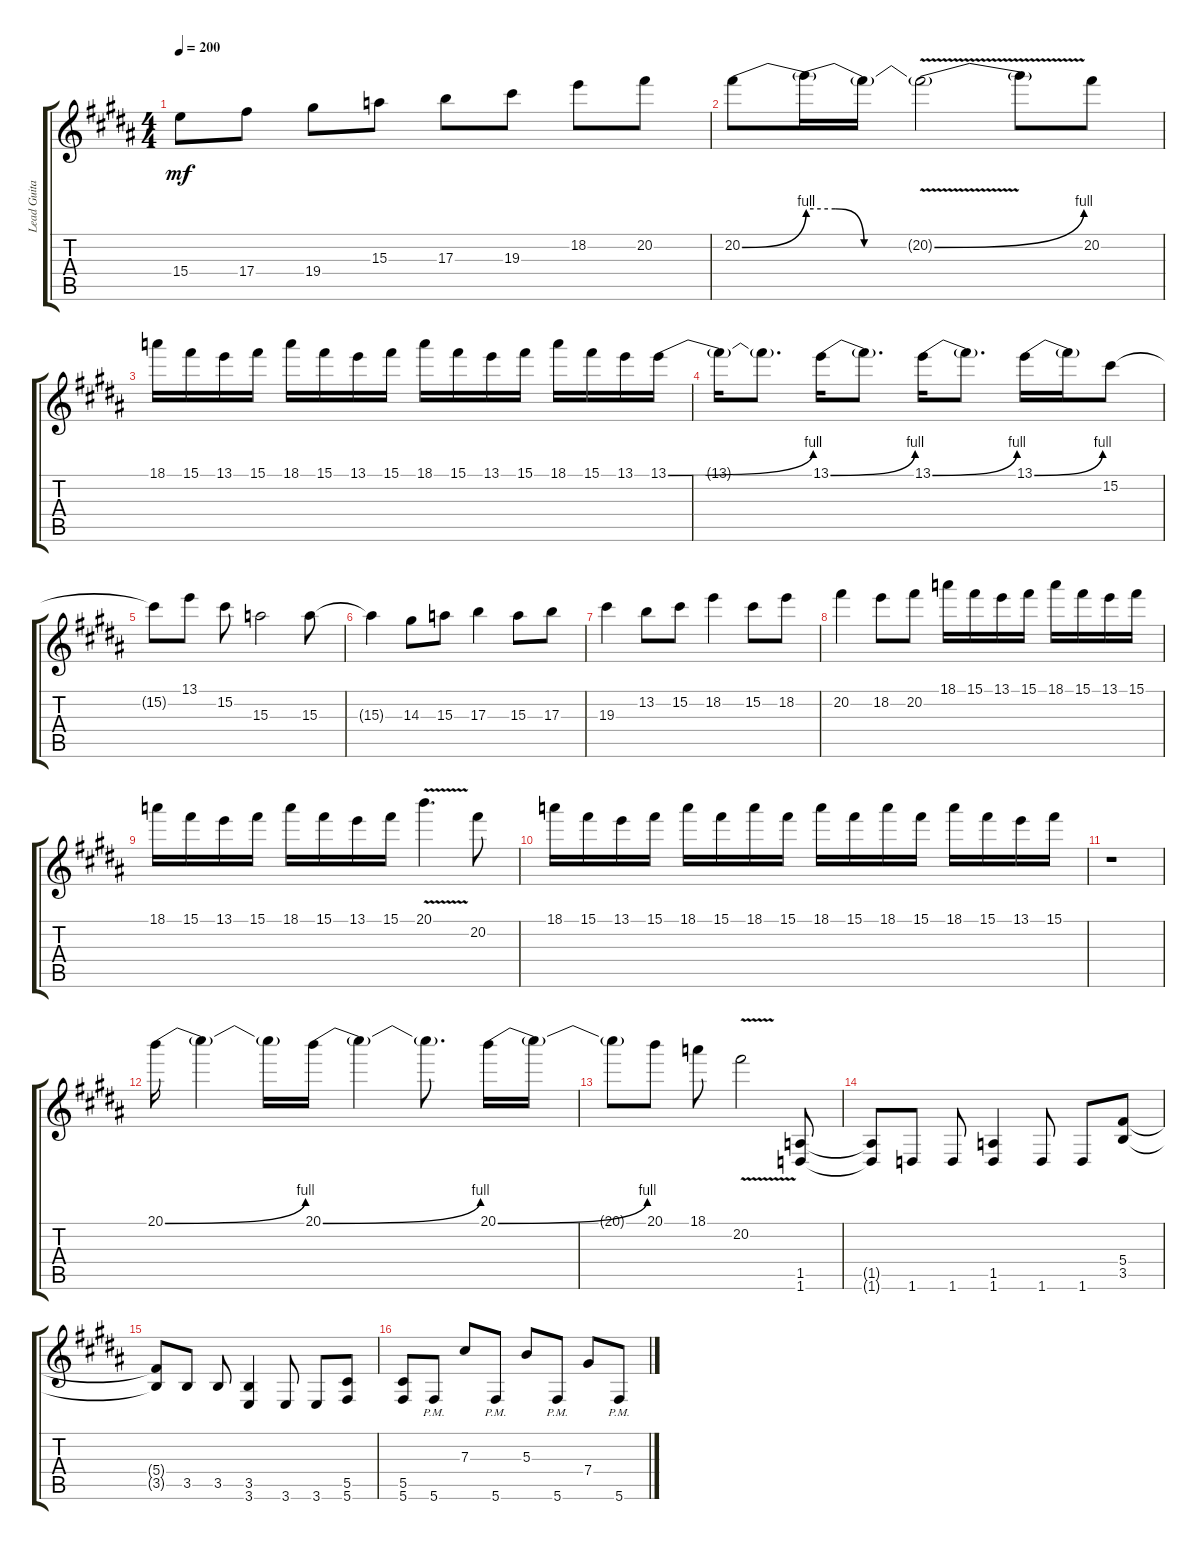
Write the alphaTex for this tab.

\track ("Lead Guitar" "Lead Guita") {instrument electricguitarclean}
\staff {score tabs}
\tuning (Eb4 Bb3 Gb3 Db3 Ab2 Db2) {hide}
\ts (4 4)
\tempo 200
\clef g2
\ks b
15.4.8{dy mf} 17.4.8 19.4.8 15.3.8 17.3.8 19.3.8 18.2.8 20.2.8 |
20.2{be (bend 0 0 60 4)}.8 20.2{be (custom 0 4 15 4 30 0 60 0) t}.16 20.2{t}.16 20.2{be (bend 0 0 60 4) v t}.2 20.2{t}.8 20.2.8 |
18.1.16 15.1.16 13.1.16 15.1.16 18.1.16 15.1.16 13.1.16 15.1.16 18.1.16 15.1.16 13.1.16 15.1.16 18.1.16 15.1.16 13.1.16 13.1{be (bend 0 0 60 4)}.16 |
13.1{t}.16 13.1{t}.8{d} 13.1{be (bend 0 0 60 4)}.16 13.1{t}.8{d} 13.1{be (bend 0 0 60 4)}.16 13.1{t}.8{d} 13.1{be (bend 0 0 60 4)}.16 13.1{t}.16 15.2.8 |
15.2{t}.8 13.1.8 15.2.8 15.3.2 15.3.8 |
15.3{t}.4 14.3.8 15.3.8 17.3.4 15.3.8 17.3.8 |
19.3.4 13.2.8 15.2.8 18.2.4 15.2.8 18.2.8 |
20.2.4 18.2.8 20.2.8 18.1.16 15.1.16 13.1.16 15.1.16 18.1.16 15.1.16 13.1.16 15.1.16 |
18.1.16 15.1.16 13.1.16 15.1.16 18.1.16 15.1.16 13.1.16 15.1.16 20.1{v}.4{d} 20.2.8 |
18.1.16 15.1.16 13.1.16 15.1.16 18.1.16 15.1.16 18.1.16 15.1.16 18.1.16 15.1.16 18.1.16 15.1.16 18.1.16 15.1.16 13.1.16 15.1.16 |
r.1 |
20.1{be (bend 0 0 60 4)}.16 20.1{t}.4 20.1{t}.16 20.1{be (bend 0 0 60 4)}.16 20.1{t}.4 20.1{t}.8{d} 20.1{be (bend 0 0 60 4)}.16 20.1{t}.16 |
20.1{t}.8 20.1.8 18.1.8 20.2{v}.2 (1.5 1.6).8 |
(1.5{t} 1.6{t}).8 1.6.8 1.6.8 (1.5 1.6).4 1.6.8 1.6.8 (5.4 3.5).8 |
(5.4{t} 3.5{t}).8 3.5.8 3.5.8 (3.5 3.6).4 3.6.8 3.6.8 (5.5 5.6).8 |
(5.5 5.6).8 5.6{pm}.8 7.3.8 5.6{pm}.8 5.3.8 5.6{pm}.8 7.4.8 5.6{pm}.8
